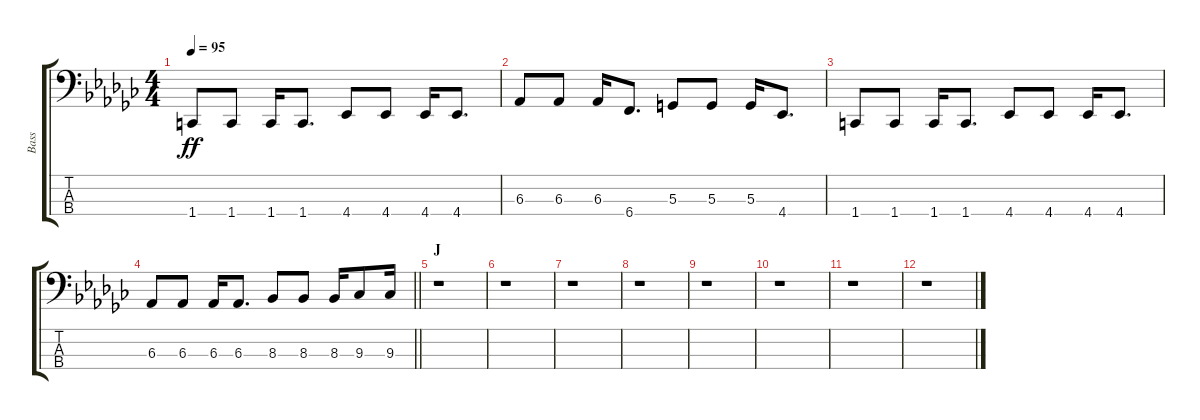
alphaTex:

\track ("Bass" "Bass") {instrument electricbasspick}
\staff {score tabs}
\tuning (C2 G1 D1 B0) {hide}
\ts (4 4)
\tempo 95
\clef f4
\ks gb
1.4.8{dy ff} 1.4.8 1.4.16 1.4.8{d} 4.4.8 4.4.8 4.4.16 4.4.8{d} |
6.3.8 6.3.8 6.3.16 6.4.8{d} 5.3.8 5.3.8 5.3.16 4.4.8{d} |
1.4.8 1.4.8 1.4.16 1.4.8{d} 4.4.8 4.4.8 4.4.16 4.4.8{d} |
\barLineRight lightlight
6.3.8 6.3.8 6.3.16 6.3.8{d} 8.3.8 8.3.8 8.3.16 9.3.8 9.3.16 |
\section ("" "J")
r.1 |
r.1 |
r.1 |
r.1 |
r.1 |
r.1 |
r.1 |
r.1
